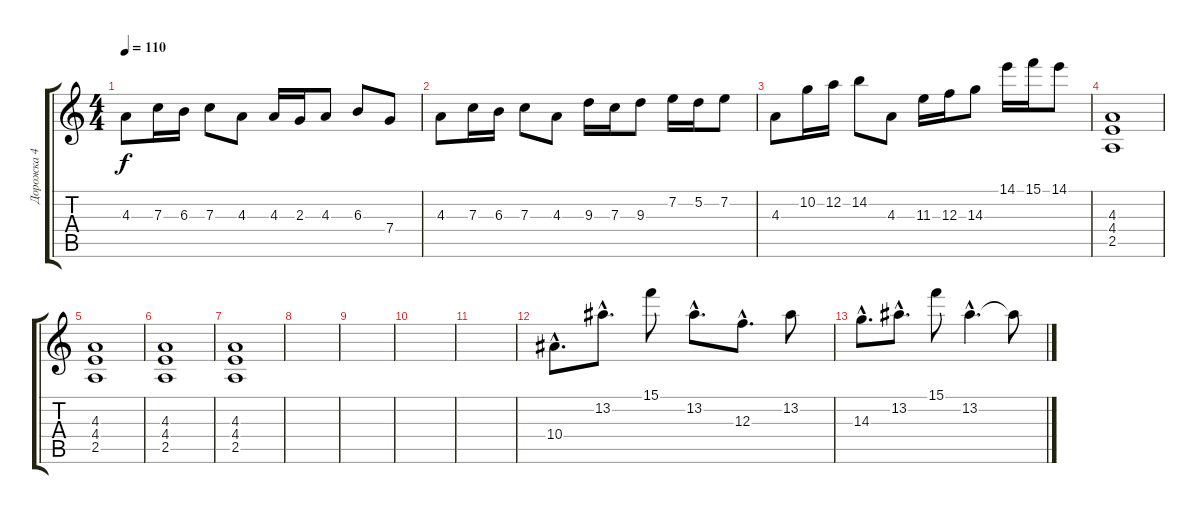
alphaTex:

\track ("Дорожка 4" "Дорожка 4") {instrument acousticguitarnylon}
\staff {score tabs}
\tuning (D4 A3 F3 C3 G2 D2) {hide}
\ts (4 4)
\tempo 110
\clef g2
\ks c
4.3.8{dy f} 7.3.16 6.3.16 7.3.8 4.3.8 4.3.16 2.3.16 4.3.8 6.3.8 7.4.8 |
4.3.8 7.3.16 6.3.16 7.3.8 4.3.8 9.3.16 7.3.16 9.3.8 7.2.16 5.2.16 7.2.8 |
4.3.8 10.2.16 12.2.16 14.2.8 4.3.8 11.3.16 12.3.16 14.3.8 14.1.16 15.1.16 14.1.8 |
(4.3 4.4 2.5).1 |
(4.3 4.4 2.5).1 |
(4.3 4.4 2.5).1 |
(4.3 4.4 2.5).1 |
|
|
|
|
10.4{hac}.8{d} 13.2{hac}.8{d} 15.1.8 13.2{hac}.8{d} 12.3{hac}.8{d} 13.2.8 |
14.3{hac}.8{d} 13.2{hac}.8{d} 15.1.8 13.2{hac}.4{d} 13.2{t}.8
